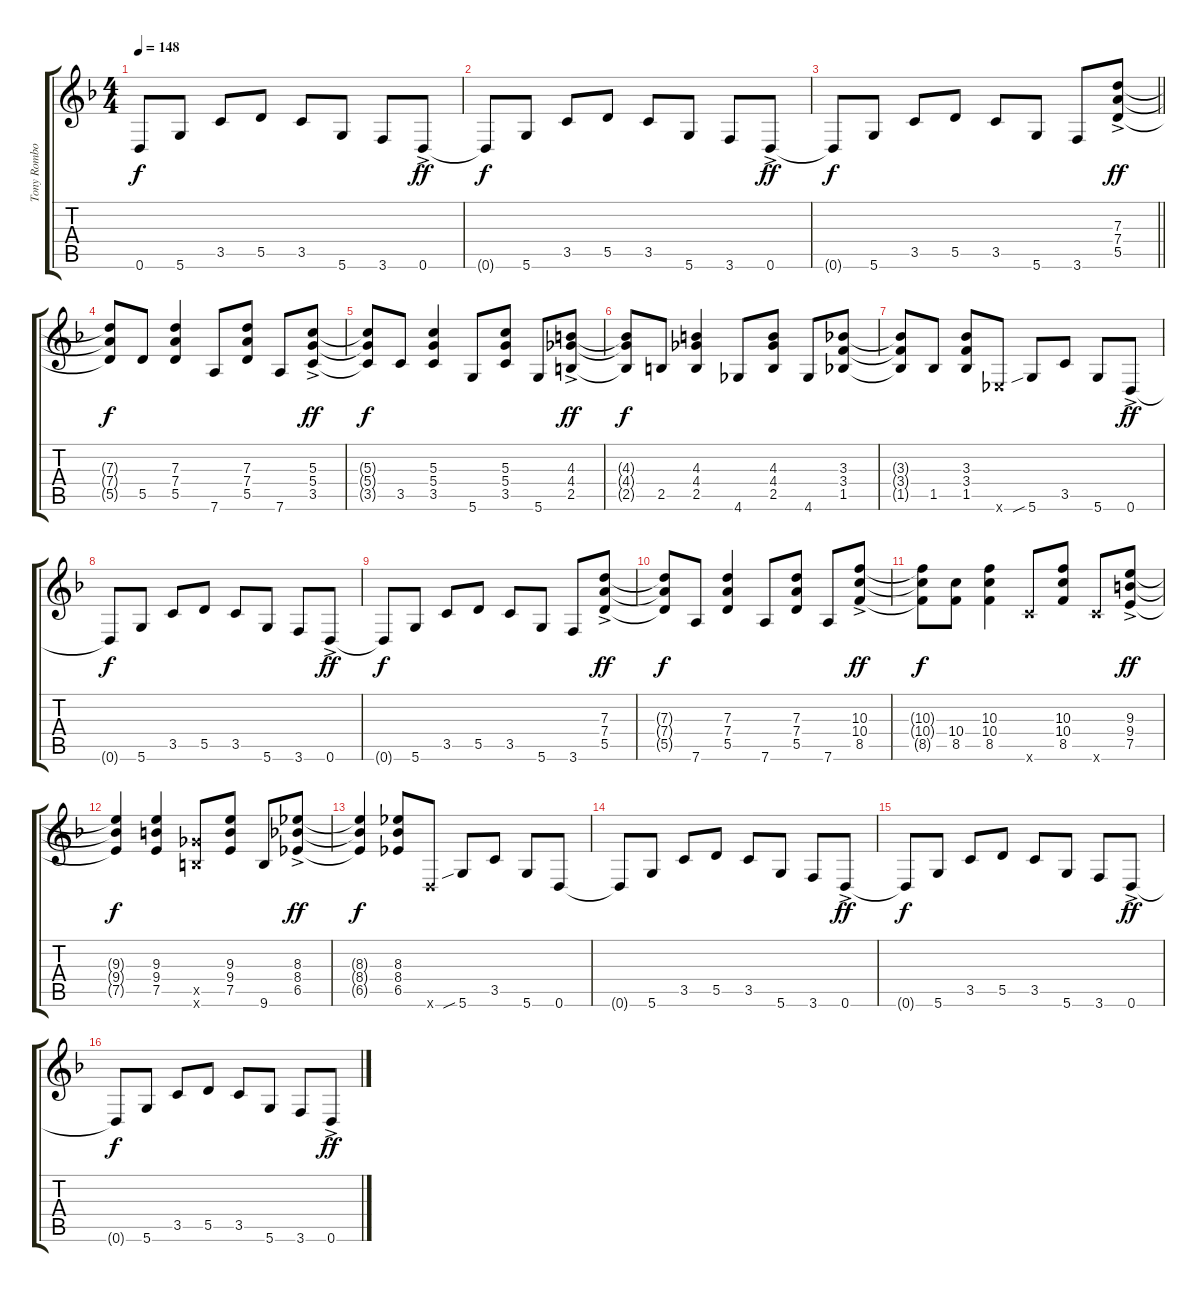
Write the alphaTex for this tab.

\track ("Tony Rombola" "Tony Rombo") {instrument distortionguitar}
\staff {score tabs}
\tuning (E4 B3 G3 D3 A2 D2) {hide}
\ts (4 4)
\tempo 148
\clef g2
\ks f
0.6{t}.8{dy f} 5.6.8 3.5.8 5.5.8 3.5.8 5.6.8 3.6.8 0.6{ac}.8{dy ff} |
0.6{t}.8{dy f} 5.6.8 3.5.8 5.5.8 3.5.8 5.6.8 3.6.8 0.6{ac}.8{dy ff} |
\barLineRight lightlight
0.6{t}.8{dy f} 5.6.8 3.5.8 5.5.8 3.5.8 5.6.8 3.6.8 (7.3{ac} 7.4{ac} 5.5{ac}).8{dy ff} |
(7.3{t} 7.4{t} 5.5{t}).8{dy f} 5.5.8 (7.3 7.4 5.5).4 7.6.8 (7.3 7.4 5.5).8 7.6.8 (5.3{ac} 5.4{ac} 3.5{ac}).8{dy ff} |
(5.3{t} 5.4{t} 3.5{t}).8{dy f} 3.5.8 (5.3 5.4 3.5).4 5.6.8 (5.3 5.4 3.5).8 5.6.8 (4.3{ac} 4.4{ac} 2.5{ac}).8{dy ff} |
(4.3{t} 4.4{t} 2.5{t}).8{dy f} 2.5.8 (4.3 4.4 2.5).4 4.6.8 (4.3 4.4 2.5).8 4.6.8 (3.3 3.4 1.5).8 |
(3.3{t} 3.4{t} 1.5{t}).8 1.5.8 (3.3 3.4 1.5).8 1.6{x}.8 5.6{sib}.8 3.5.8 5.6.8 0.6{ac}.8{dy ff} |
0.6{t}.8{dy f} 5.6.8 3.5.8 5.5.8 3.5.8 5.6.8 3.6.8 0.6{ac}.8{dy ff} |
0.6{t}.8{dy f} 5.6.8 3.5.8 5.5.8 3.5.8 5.6.8 3.6.8 (7.3{ac} 7.4{ac} 5.5{ac}).8{dy ff} |
(7.3{t} 7.4{t} 5.5{t}).8{dy f} 7.6.8 (7.3 7.4 5.5).4 7.6.8 (7.3 7.4 5.5).8 7.6.8 (10.3{ac} 10.4{ac} 8.5{ac}).8{dy ff} |
(10.3{t} 10.4{t} 8.5{t}).8{dy f} (10.4 8.5).8 (10.3 10.4 8.5).4 10.6{x}.8 (10.3 10.4 8.5).8 10.6{x}.8 (9.3{ac} 9.4{ac} 7.5{ac}).8{dy ff} |
(9.3{t} 9.4{t} 7.5{t}).4{dy f} (9.3 9.4 7.5).4 (9.5{x} 9.6{x}).8 (9.3 9.4 7.5).8 9.6.8 (8.3{ac} 8.4{ac} 6.5{ac}).8{dy ff} |
(8.3{t} 8.4{t} 6.5{t}).4{dy f} (8.3 8.4 6.5).8 0.6{x}.8 5.6{sib}.8 3.5.8 5.6.8 0.6.8 |
0.6{t}.8 5.6.8 3.5.8 5.5.8 3.5.8 5.6.8 3.6.8 0.6{ac}.8{dy ff} |
0.6{t}.8{dy f} 5.6.8 3.5.8 5.5.8 3.5.8 5.6.8 3.6.8 0.6{ac}.8{dy ff} |
0.6{t}.8{dy f} 5.6.8 3.5.8 5.5.8 3.5.8 5.6.8 3.6.8 0.6{ac}.8{dy ff}
